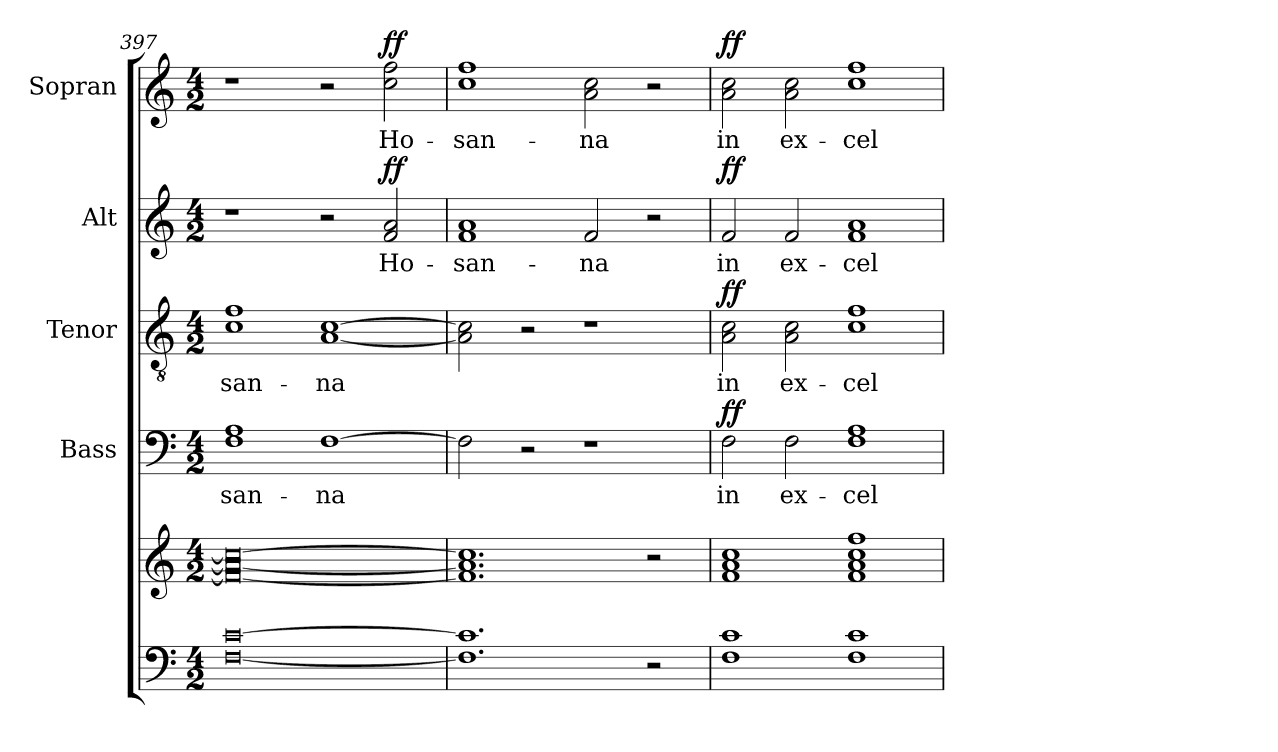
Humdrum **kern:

**kern	**kern	**kern	**text	**dynam	**kern	**text	**dynam	**kern	**text	**dynam	**kern	**text	**dynam
*part5	*part5	*part4	*part4	*part4	*part3	*part3	*part3	*part2	*part2	*part2	*part1	*part1	*part1
*staff6	*staff5	*staff4	*staff4	*staff4	*staff3	*staff3	*staff3	*staff2	*staff2	*staff2	*staff1	*staff1	*staff1
*	*	*I"Bass	*	*	*I"Tenor	*	*	*I"Alt	*	*	*I"Sopran	*	*
*	*	*I'B.	*	*	*I'T.	*	*	*I'A.	*	*	*I'S.	*	*
*clefF4	*clefG2	*clefF4	*	*	*clefGv2	*	*	*clefG2	*	*	*clefG2	*	*
*k[]	*k[]	*k[]	*	*	*k[]	*	*	*k[]	*	*	*k[]	*	*
*C:	*C:	*C:	*	*	*C:	*	*	*C:	*	*	*C:	*	*
*M4/2	*M4/2	*M4/2	*	*	*M4/2	*	*	*M4/2	*	*	*M4/2	*	*
=397	=397	=397	=397	=397	=397	=397	=397	=397	=397	=397	=397	=397	=397
!	!	!	!LO:LY:b	!	!	!LO:LY:b	!	!	!	!	!	!	!
[0F [0c	0f_ 0a_ 0cc_	1F 1A	-san-	.	1c 1f	-san-	.	1r	.	.	1r	.	.
!	!	!	!LO:LY:b	!	!	!LO:LY:b	!	!	!	!	!	!	!
.	.	[1F	-na	.	[1A [1c	-na	.	2r	.	.	2r	.	.
!	!	!	!	!	!	!	!	!	!LO:LY:b	!LO:DY:a	!	!LO:LY:b	!LO:DY:a
.	.	.	.	.	.	.	.	2f/ 2a/	Ho-	ff	2cc\ 2ff\	Ho-	ff
=398	=398	=398	=398	=398	=398	=398	=398	=398	=398	=398	=398	=398	=398
!	!	!	!	!	!	!	!	!	!LO:LY:b	!	!	!LO:LY:b	!
1.F] 1.c]	1.f] 1.a] 1.cc]	2F\]	.	.	2A\] 2c\]	.	.	1f 1a	-san-	.	1cc 1ff	-san-	.
.	.	2r	.	.	2r	.	.	.	.	.	.	.	.
!	!	!	!	!	!	!	!	!	!LO:LY:b	!	!	!LO:LY:b	!
.	.	1r	.	.	1r	.	.	2f/	-na	.	2a\ 2cc\	-na	.
2r	2r	.	.	.	.	.	.	2r	.	.	2r	.	.
=399	=399	=399	=399	=399	=399	=399	=399	=399	=399	=399	=399	=399	=399
!	!	!	!LO:LY:b	!LO:DY:a	!	!LO:LY:b	!LO:DY:a	!	!LO:LY:b	!LO:DY:a	!	!LO:LY:b	!LO:DY:a
1F 1c	1f 1a 1cc	2F\	in	ff	2A\ 2c\	in	ff	2f/	in	ff	2a\ 2cc\	in	ff
!	!	!	!LO:LY:b	!	!	!LO:LY:b	!	!	!LO:LY:b	!	!	!LO:LY:b	!
.	.	2F\	ex-	.	2A\ 2c\	ex-	.	2f/	ex-	.	2a\ 2cc\	ex-	.
!	!	!	!LO:LY:b	!	!	!LO:LY:b	!	!	!LO:LY:b	!	!	!LO:LY:b	!
1F 1c	1f 1a 1cc 1ff	1F 1A	-cel-	.	1c 1f	-cel-	.	1f 1a	-cel-	.	1cc 1ff	-cel-	.
=	=	=	=	=	=	=	=	=	=	=	=	=	=
*-	*-	*-	*-	*-	*-	*-	*-	*-	*-	*-	*-	*-	*-
